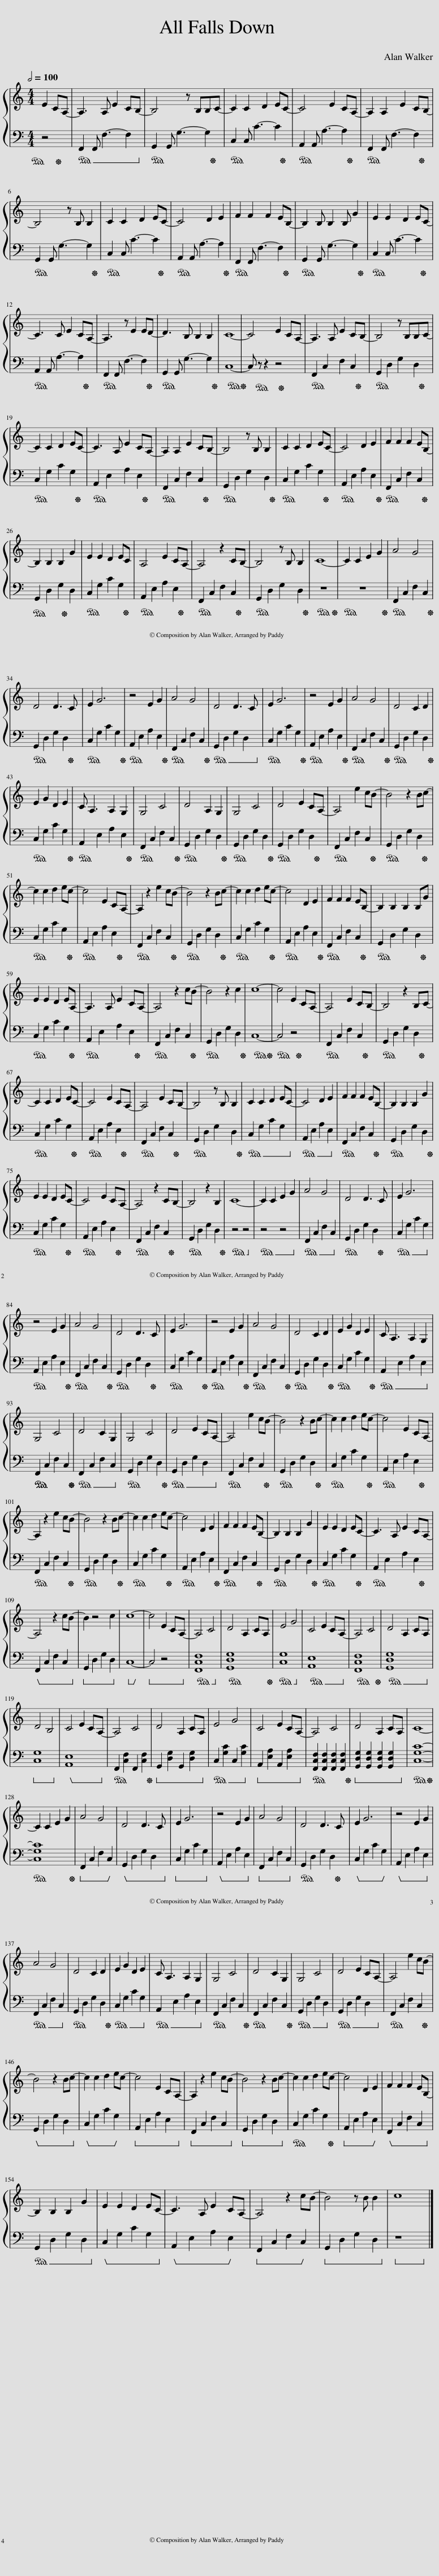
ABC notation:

X:1
%%score { 1 | 2 }
L:1/8
Q:1/2=100
M:4/4
I:linebreak $
K:C
V:1 treble
V:2 bass
V:1
 E2 CA,- | A,3 A, E2 CB,- | B,4 z B,B,C- | C2 C2 D2 EC- | C4 E2 CA,- | %5
 A,2 A,2 E2 CB,- |$ B,4 z B, B,2 | C2 C2 D2 EC- | C4 D2 E2 | F2 F2 F2 EB,- | %10
 B,2 B, B,2 B, G2 | E2 E2 D2 EC- |$ C3 C E2 CA,- | A,3 z E2 ED- | D3 B, B,2 B,2 | %15
 C8- | C4 E2 CA,- | A,3 A, E2 CB,- | B,4 z B,B,C- |$ C2 C2 D2 EC- | %20
 C3 A, E2 CA,- | A,2 A,2 E2 CB,- | B,4 z B, B,2 | C2 C2 D2 EC- | C4 D2 E2 | %25
 F2 F2 F2 EB,- |$ B,2 B,2 B,2 G2 | E2 E2 D2 EC | A,4 E2 CA,- | A,4 z2 CB,- | %30
 B,4 z B, B,2 | C8- | C2 C2 E2 G2 | A4 G4 |$ D4 D3 C | %35
 E2 G6 | z4 E2 G2 | A4 G4 | D4 D3 C | E2 G6 | %40
 z4 E2 G2 | A4 G4 | D4 C2 D2 |$ E2 G2 D2 E2 | C A,3 A,2 G,2 | %45
 G,4 C4 | D4 A,2 G,2 | G,4 C4 | D4 E2 CA,- | A,4 e2 cB- | %50
 B4 z2 Bc- |$ c2 c2 d2 ec- | c4 E2 CA,- | A,2 z2 e2 cB- | B4 z2 Bc- | %55
 c2 c2 d2 ec- | c4 D2 E2 | F2 F2 F2 EB,- | B,2 B,2 B,2 B,G |$ E2 E2 D2 EA,- | %60
 A,3 A, E2 CA,- | A,4 z2 cB- | B4 z2 c2 | c8- | c4 E2 CA,- | %65
 A,4 E2 CB,- | B,4 z2 B,C- |$ C2 C2 D2 EC- | C4 E2 CA,- | A,4 E2 CB,- | %70
 B,4 z B, B,2 | C2 C2 D2 EC- | C4 D2 E2 | F2 F2 F2 EB,- | B,2 B,2 B,2 G2 |$ %75
 E2 E2 D2 EC- | C4 E2 CA,- | A,4 z2 CB,- | B,4 z2 B,2 | C8- | %80
 C2 C2 E2 G2 | A4 G4 | D4 D3 C | E2 G6 |$ z4 E2 G2 | %85
 A4 G4 | D4 D3 C | E2 G6 | z4 E2 G2 | A4 G4 | %90
 D4 C2 D2 | E2 G2 D2 E2 | C A,3 A,2 G,2 |$ G,4 C4 | D4 C2 G,2 | %95
 G,4 C4 | D4 E2 CA,- | A,4 e2 cB- | B4 z2 Bc- | c2 c2 d2 ec- | %100
 c4 E2 CA,- |$ A,2 z2 e2 cB- | B4 z2 Bc- | c2 c2 d2 ec- | c4 D2 E2 | %105
 F2 F2 F2 EB,- | B,2 B,2 B,2 G2 | E2 E2 D2 EC- | C3 A, E2 CA,- |$ A,4 z2 cB- | %110
 B2 z4 c2 | c8- | c4 E2 CA,- | A,4 C4 | D4 A,2 CA, | %115
 E4 G4 | C4 E2 CA,- | A,4 C4 | D4 A,2 CA, |$ D4 B,4 | %120
 C4 E2 CA,- | A,4 C4 | D4 A,2 CA, | E4 G4 | C4 E2 CA,- | %125
 A,4 C4 | D4 A,2 CA, | C8- |$ C2 C2 E2 G2 | A4 G4 | %130
 D4 D3 C | E2 G6 | z4 E2 G2 | A4 G4 | D4 D3 C | %135
 E2 G6 | z4 E2 G2 |$ A4 G4 | D4 C2 D2 | E2 G2 D2 E2 | %140
 C A,3 A,2 G,2 | G,4 C4 | D4 C2 G,2 | G,4 C4 | D4 E2 CA,- | %145
 A,4 e2 cB- |$ B4 z2 Bc- | c2 c2 d2 ec- | c4 E2 CA,- | A,2 z2 e2 cB- | %150
 B4 z2 Bc- | c2 c2 d2 ec- | c4 D2 E2 | F2 F2 F2 EB,- |$ B,2 B,2 B,2 G2 | %155
 E2 E2 D2 EC- | C3 A, E2 CA,- | A,4 z2 cB- | B4 z B B2 | c8 |] %160
V:2
!ped! z4!ped-up! |!ped! F,,2 F,, F,3- F,2!ped-up! |!ped! G,,2 G,, G,3- G,2!ped-up! |!ped! C,2 C, C3- C2!ped-up! |!ped! A,,2 A,, A,3- A,2!ped-up! | %5
!ped! F,,2 F,, F,3- F,2!ped-up! |$!ped! G,,2 G,, G,3- G,2!ped-up! |!ped! C,2 C, C3- C2!ped-up! |!ped! A,,2 A,, A,3- A,2!ped-up! |!ped! F,,2 F,, F,3- F,2!ped-up! | %10
!ped! G,,2 G,, G,3- G,2!ped-up! |!ped! C,2 C, C3- C2!ped-up! |$!ped! A,,2 A,, A,3- A,2!ped-up! |!ped! F,,2 F,, F,3- F,2!ped-up! |!ped! G,,2 G,, G,3- G,2!ped-up! | %15
!ped! C,8-!ped-up! | C,!ped! z z2 z4!ped-up! |!ped! F,,2 C,2 F,2 C,2!ped-up! |!ped! G,,2 D,2 G,2 D,2!ped-up! |$!ped! C,2 G,2 C2 G,2!ped-up! | %20
!ped! A,,2 E,2 A,2 E,2!ped-up! |!ped! F,,2 C,2 F,2 C,2!ped-up! |!ped! G,,2 D,2 G,2 D,2!ped-up! |!ped! C,2 G,2 C2 G,2!ped-up! |!ped! A,,2 E,2 A,2 E,2!ped-up! | %25
!ped! F,,2 C,2 F,2 C,2!ped-up! |$ G,,2!ped! D,2 G,2 D,2!ped-up! |!ped! C,2 G,2 C2 G,2!ped-up! |!ped! A,,2 E,2 A,2 E,2!ped-up! |!ped! F,,2 C,2 F,2 C,2!ped-up! | %30
!ped! G,,2 D,2 G,2 D,2!ped-up! |!ped! z8!ped-up! |!ped! z8!ped-up! |!ped! F,,2 C,2 F,2 C,2!ped-up! |$!ped! G,,2 D,2 G,2 D,2!ped-up! | %35
!ped! C,2 G,2 C2 G,2!ped-up! |!ped! A,,2 E,2 A,2 E,2!ped-up! |!ped! F,,2 C,2 F,2 C,2!ped-up! |!ped! G,,2 D,2 G,2 D,2!ped-up! |!ped! C,2 G,2 C2 G,2!ped-up! | %40
!ped! A,,2 E,2 A,2 E,2!ped-up! |!ped! F,,2 C,2 F,2 C,2!ped-up! |!ped! G,,2 D,2 G,2 D,2!ped-up! |$!ped! C,2 G,2 C2 G,2!ped-up! |!ped! A,,2 E,2 A,2 E,2!ped-up! | %45
!ped! F,,2 C,2 F,2 C,2!ped-up! |!ped! G,,2 D,2 G,2 D,2!ped-up! |!ped! G,,2 D,2 G,2 D,2!ped-up! |!ped! G,,2 D,2 G,2 D,2!ped-up! |!ped! F,,2 C,2 F,2 C,2!ped-up! | %50
!ped! G,,2 D,2 G,2 D,2!ped-up! |$!ped! C,2 G,2 C2 G,2!ped-up! |!ped! A,,2 E,2 A,2 E,2!ped-up! |!ped! F,,2 C,2 F,2 C,2!ped-up! |!ped! G,,2 D,2 G,2 D,2!ped-up! | %55
!ped! C,2 G,2 C2 G,2!ped-up! |!ped! A,,2 E,2 A,2 E,2!ped-up! |!ped! F,,2 C,2 F,2 C,2!ped-up! |!ped! G,,2 D,2 G,2 D,2!ped-up! |$!ped! C,2 G,2 C2 G,2!ped-up! | %60
!ped! A,,2 E,2 A,2 E,2!ped-up! |!ped! F,,2 C,2 F,2 C,2!ped-up! |!ped! G,,2 D,2 G,2 D,2!ped-up! |!ped! C,8-!ped-up! |!ped! C,4 z4!ped-up! | %65
!ped! F,,2 C,2 F,2 C,2!ped-up! |!ped! G,,2 D,2 G,2 D,2!ped-up! |$!ped! C,2 G,2 C2 G,2!ped-up! |!ped! A,,2 E,2 A,2 E,2!ped-up! |!ped! F,,2 C,2 F,2 C,2!ped-up! | %70
!ped! G,,2 D,2 G,2 D,2!ped-up! |!ped! C,2 G,2 C2 G,2!ped-up! |!ped! A,,2 E,2 A,2 E,2!ped-up! |!ped! F,,2 C,2 F,2 C,2!ped-up! |!ped! G,,2 D,2 G,2 D,2!ped-up! |$ %75
!ped! C,2 G,2 C2 G,2!ped-up! |!ped! A,,2 E,2 A,2 E,2!ped-up! |!ped! F,,2 C,2 F,2 C,2!ped-up! |!ped! G,,2 D,2 G,2 D,2!ped-up! |!ped! z4 z4!ped-up! | %80
!ped! z4 z4!ped-up! |!ped! F,,2 C,2 F,2 C,2!ped-up! |!ped! G,,2 D,2 G,2 D,2!ped-up! |!ped! C,2 G,2 C2 G,2!ped-up! |$!ped! A,,2 E,2 A,2 E,2!ped-up! | %85
!ped! F,,2 C,2 F,2 C,2!ped-up! |!ped! G,,2 D,2 G,2 D,2!ped-up! |!ped! C,2 G,2 C2 G,2!ped-up! |!ped! A,,2 E,2 A,2 E,2!ped-up! |!ped! F,,2 C,2 F,2 C,2!ped-up! | %90
!ped! G,,2 D,2 G,2 D,2!ped-up! |!ped! C,2 G,2 C2 G,2!ped-up! |!ped! A,,2 E,2 A,2 E,2!ped-up! |$!ped! F,,2 C,2 F,2 C,2!ped-up! |!ped! F,,2 C,2 F,2 C,2!ped-up! | %95
!ped! G,,2 D,2 G,2 D,2!ped-up! |!ped! G,,2 D,2 G,2 D,2!ped-up! |!ped! F,,2 C,2 F,2 C,2!ped-up! |!ped! G,,2 D,2 G,2 D,2!ped-up! |!ped! C,2 G,2 C2 G,2!ped-up! | %100
!ped! A,,2 E,2 A,2 E,2!ped-up! |$!ped! F,,2 C,2 F,2 C,2!ped-up! |!ped! G,,2 D,2 G,2 D,2!ped-up! |!ped! C,2 G,2 C2 G,2!ped-up! |!ped! A,,2 E,2 A,2 E,2!ped-up! | %105
!ped! F,,2 C,2 F,2 C,2!ped-up! |!ped! G,,2 D,2 G,2 D,2!ped-up! |!ped! C,2 G,2 C2 G,2!ped-up! |!ped! A,,2 E,2 A,2 E,2!ped-up! |$!ped! F,,2 C,2 F,2 C,2!ped-up! | %110
!ped! G,,2 D,2 G,2 D,2!ped-up! |!ped! C,8-!ped-up! |!ped! C,4 z4!ped-up! |!ped! [F,,C,F,]8!ped-up! |!ped! [G,,D,G,]8!ped-up! | %115
!ped! [C,G,]8!ped-up! |!ped! [A,,E,]8!ped-up! |!ped! [F,,C,F,]8!ped-up! |!ped! [G,,D,G,]8!ped-up! |$!ped! [C,G,]8!ped-up! | %120
!ped! [A,,E,]8!ped-up! |!ped! F,,2 [C,F,]2 F,,2 [C,F,]2!ped-up! |!ped! G,,2 [D,G,]2 G,,2 [D,G,]2!ped-up! |!ped! C,2 [G,C]2 C,2 [G,C]2!ped-up! |!ped! A,,2 [E,A,]2 A,,2 [E,A,]2!ped-up! | %125
!ped! [F,,C,F,]2 [F,,C,F,]2 [F,,C,F,]2 [F,,C,F,]2!ped-up! |!ped! [G,,D,G,]2 [G,,D,G,]2 [G,,D,G,]2 [G,,D,G,]2!ped-up! |!ped! [C,G,C]8-!ped-up! |$!ped! [C,G,C]8!ped-up! |!ped! F,,2 C,2 F,2 C,2!ped-up! | %130
!ped! G,,2 D,2 G,2 D,2!ped-up! |!ped! C,2 G,2 C2 G,2!ped-up! |!ped! A,,2 E,2 A,2 E,2!ped-up! |!ped! F,,2 C,2 F,2 C,2!ped-up! |!ped! G,,2 D,2 G,2 D,2!ped-up! | %135
!ped! C,2 G,2 C2 G,2!ped-up! |!ped! A,,2 E,2 A,2 E,2!ped-up! |$!ped! F,,2 C,2 F,2 C,2!ped-up! |!ped! G,,2 D,2 G,2 D,2!ped-up! |!ped! C,2 G,2 C2 G,2!ped-up! | %140
!ped! A,,2 E,2 A,2 E,2!ped-up! |!ped! F,,2 C,2 F,2 C,2!ped-up! |!ped! F,,2 C,2 F,2 C,2!ped-up! |!ped! G,,2 D,2 G,2 D,2!ped-up! |!ped! G,,2 D,2 G,2 D,2!ped-up! | %145
!ped! F,,2 C,2 F,2 C,2!ped-up! |$!ped! G,,2 D,2 G,2 D,2!ped-up! |!ped! C,2 G,2 C2 G,2!ped-up! |!ped! A,,2 E,2 A,2 E,2!ped-up! |!ped! F,,2 C,2 F,2 C,2!ped-up! | %150
!ped! G,,2 D,2 G,2 D,2!ped-up! |!ped! C,2 G,2 C2 G,2!ped-up! |!ped! A,,2 E,2 A,2 E,2!ped-up! |!ped! F,,2 C,2 F,2 C,2!ped-up! |$!ped! G,,2 D,2 G,2 D,2!ped-up! | %155
!ped! C,2 G,2 C2 G,2!ped-up! |!ped! A,,2 E,2 A,2 E,2!ped-up! |!ped! F,,2 C,2 F,2 C,2!ped-up! |!ped! G,,2 D,2 G,2 D,2!ped-up! |!ped! z8!ped-up! |] %160
